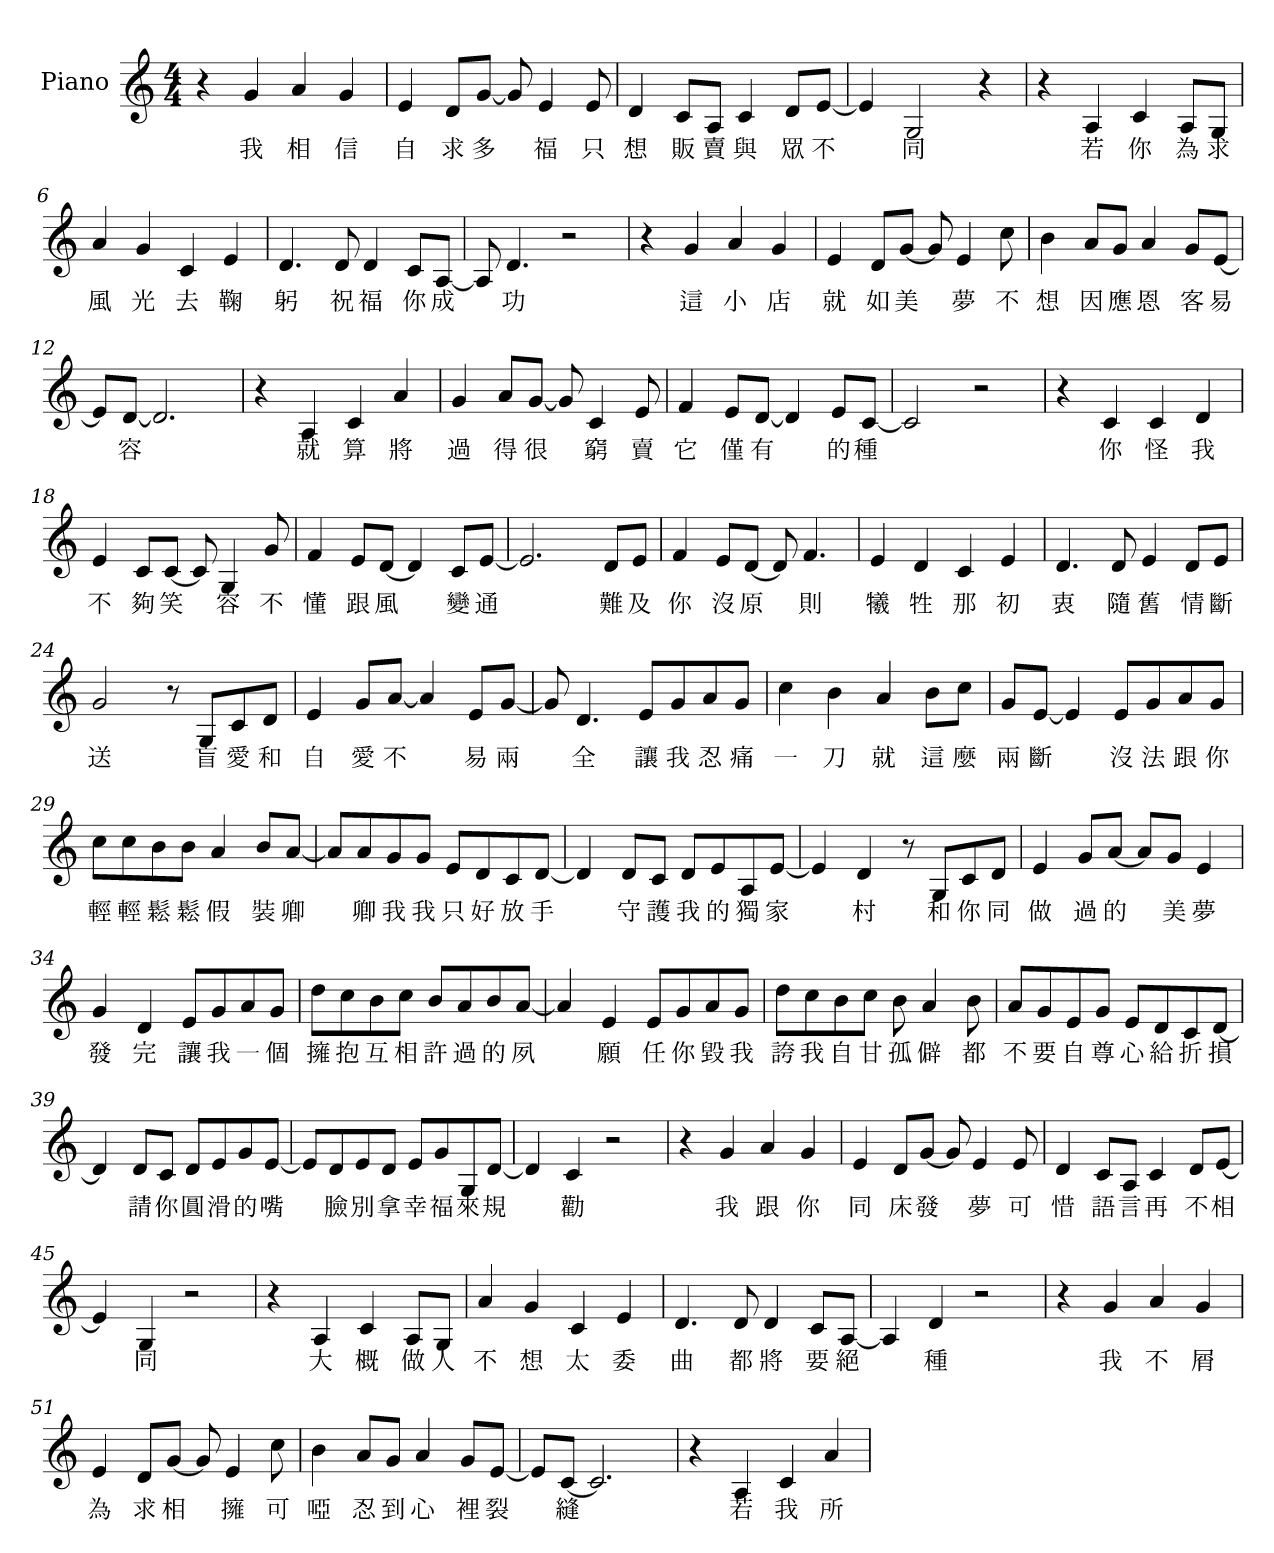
**kern	**text
*part1	*part1
*staff1	*staff1
*I"Piano	*
*I'Pno	*
*clefG2	*
*k[]	*
*M4/4	*
=1	=1
4r	.
4g/	我
4a/	相
4g/	信
=2	=2
4e/	自
8d/L	求
[8g/J	多
8g/]	.
4e/	福
8e/	只
=3	=3
4d/	想
8c/L	販
8A/J	賣
4c/	與
8d/L	眾
[8e/J	不
=4	=4
4e/]	.
2G/	同
4r	.
!!LO:LB:g=z
=5	=5
4r	.
4A/	若
4c/	你
8A/L	為
8G/J	求
=6	=6
4a/	風
4g/	光
4c/	去
4e/	鞠
=7	=7
4.d/	躬
8d/	祝
4d/	福
8c/L	你
[8A/J	成
=8	=8
8A/]	.
4.d/	功
2r	.
!!LO:LB:g=z
=9	=9
4r	.
4g/	這
4a/	小
4g/	店
=10	=10
4e/	就
8d/L	如
[8g/J	美
8g/]	.
4e/	夢
8cc\	不
=11	=11
4b\	想
8a/L	因
8g/J	應
4a/	恩
8g/L	客
[8e/J	易
=12	=12
8e/L]	.
[8d/J	容
2.d/]	.
!!LO:LB:g=z
=13	=13
4r	.
4A/	就
4c/	算
4a/	將
=14	=14
4g/	過
8a/L	得
[8g/J	很
8g/]	.
4c/	窮
8e/	賣
=15	=15
4f/	它
8e/L	僅
[8d/J	有
4d/]	.
8e/L	的
[8c/J	種
=16	=16
2c/]	.
2r	.
!!LO:PB:g=z
=17	=17
4r	.
4c/	你
4c/	怪
4d/	我
=18	=18
4e/	不
8c/L	夠
[8c/J	笑
8c/]	.
4G/	容
8g/	不
=19	=19
4f/	懂
8e/L	跟
[8d/J	風
4d/]	.
8c/L	變
[8e/J	通
=20	=20
2.e/]	.
8d/L	難
8e/J	及
!!LO:LB:g=z
=21	=21
4f/	你
8e/L	沒
[8d/J	原
8d/]	.
4.f/	則
=22	=22
4e/	犧
4d/	牲
4c/	那
4e/	初
=23	=23
4.d/	衷
8d/	隨
4e/	舊
8d/L	情
8e/J	斷
=24	=24
2g/	送
8r	.
8G/L	盲
8c/	愛
8d/J	和
!!LO:LB:g=z
=25	=25
4e/	自
8g/L	愛
[8a/J	不
4a/]	.
8e/L	易
[8g/J	兩
=26	=26
8g/]	.
4.d/	全
8e/L	讓
8g/	我
8a/	忍
8g/J	痛
=27	=27
4cc\	一
4b\	刀
4a/	就
8b\L	這
8cc\J	麼
=28	=28
8g/L	兩
[8e/J	斷
4e/]	.
8e/L	沒
8g/	法
8a/	跟
8g/J	你
!!LO:LB:g=z
=29	=29
8cc\L	輕
8cc\	輕
8b\	鬆
8b\J	鬆
4a/	假
8b/L	裝
[8a/J	卿
=30	=30
8a/L]	.
8a/	卿
8g/	我
8g/J	我
8e/L	只
8d/	好
8c/	放
[8d/J	手
=31	=31
4d/]	.
8d/L	守
8c/J	護
8d/L	我
8e/	的
8A/	獨
[8e/J	家
=32	=32
4e/]	.
4d/	村
8r	.
8G/L	和
8c/	你
8d/J	同
!!LO:LB:g=z
=33	=33
4e/	做
8g/L	過
[8a/J	的
8a/L]	.
8g/J	美
4e/	夢
=34	=34
4g/	發
4d/	完
8e/L	讓
8g/	我
8a/	一
8g/J	個
=35	=35
8dd\L	擁
8cc\	抱
8b\	互
8cc\J	相
8b/L	許
8a/	過
8b/	的
[8a/J	夙
=36	=36
4a/]	.
4e/	願
8e/L	任
8g/	你
8a/	毀
8g/J	我
!!LO:PB:g=z
=37	=37
8dd\L	誇
8cc\	我
8b\	自
8cc\J	甘
8b\	孤
4a/	僻
8b\	都
=38	=38
8a/L	不
8g/	要
8e/	自
8g/J	尊
8e/L	心
8d/	給
8c/	折
[8d/J	損
=39	=39
4d/]	.
8d/L	請
8c/J	你
8d/L	圓
8e/	滑
8g/	的
[8e/J	嘴
=40	=40
8e/L]	.
8d/	臉
8e/	別
8d/J	拿
8e/L	幸
8g/	福
8G/	來
[8d/J	規
!!LO:LB:g=z
=41	=41
4d/]	.
4c/	勸
2r	.
=42	=42
4r	.
4g/	我
4a/	跟
4g/	你
!!LO:LB:g=z
=43	=43
4e/	同
8d/L	床
[8g/J	發
8g/]	.
4e/	夢
8e/	可
=44	=44
4d/	惜
8c/L	語
8A/J	言
4c/	再
8d/L	不
[8e/J	相
=45	=45
4e/]	.
4G/	同
2r	.
=46	=46
4r	.
4A/	大
4c/	概
8A/L	做
8G/J	人
!!LO:LB:g=z
=47	=47
4a/	不
4g/	想
4c/	太
4e/	委
=48	=48
4.d/	曲
8d/	都
4d/	將
8c/L	要
[8A/J	絕
=49	=49
4A/]	.
4d/	種
2r	.
=50	=50
4r	.
4g/	我
4a/	不
4g/	屑
!!LO:PB:g=z
=51	=51
4e/	為
8d/L	求
[8g/J	相
8g/]	.
4e/	擁
8cc\	可
=52	=52
4b\	啞
8a/L	忍
8g/J	到
4a/	心
8g/L	裡
[8e/J	裂
=53	=53
8e/L]	.
[8c/J	縫
2.c/]	.
=54	=54
4r	.
4A/	若
4c/	我
4a/	所
=	=
*-	*-
